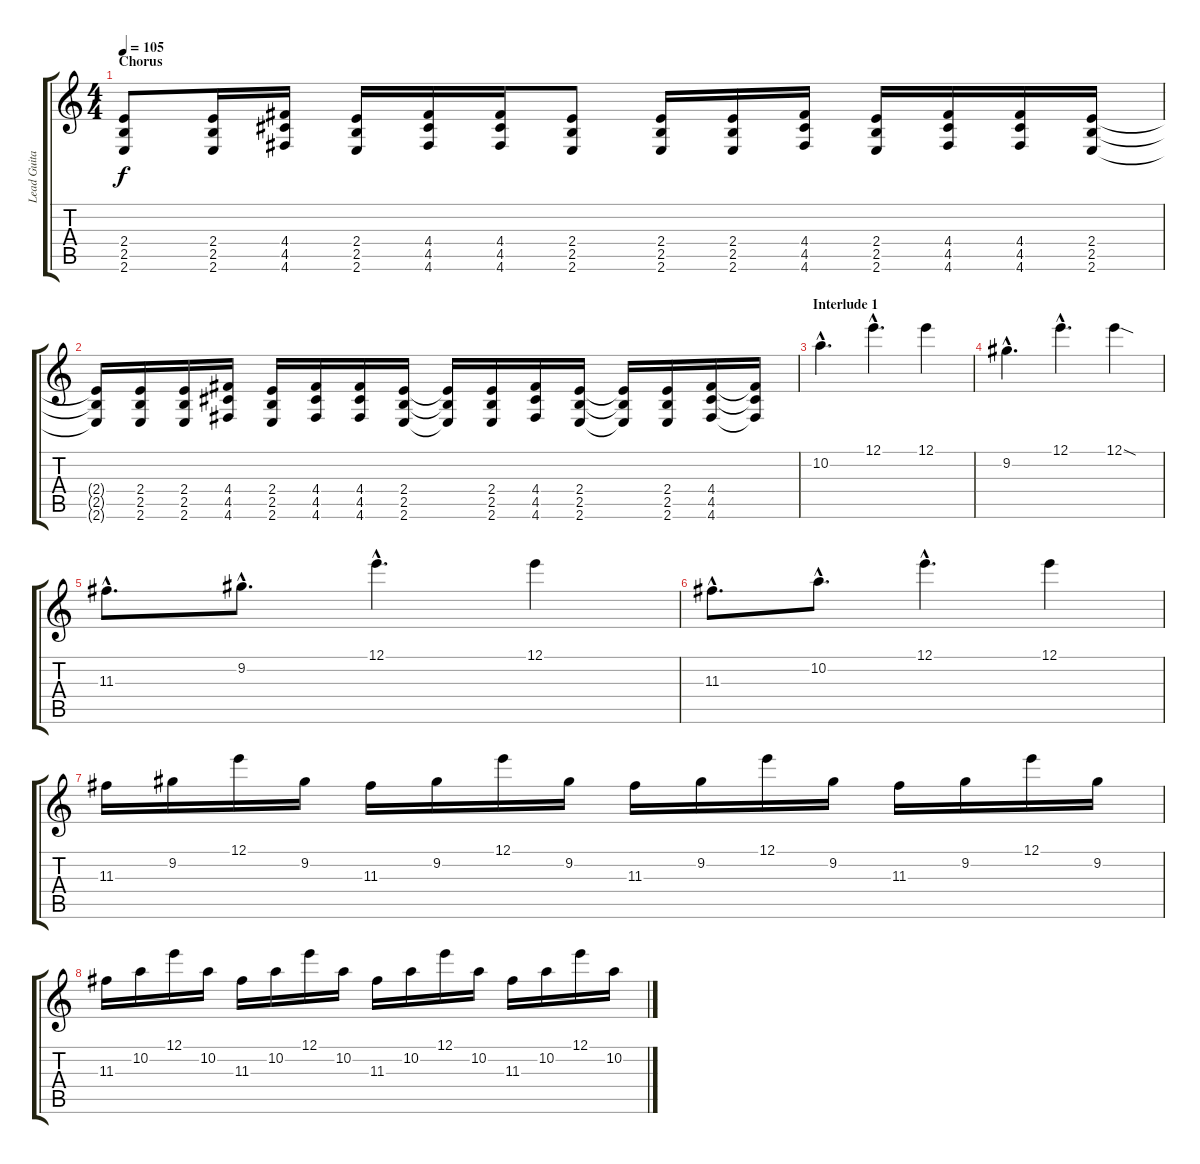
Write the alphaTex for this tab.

\track ("Lead Guitar" "Lead Guita") {instrument distortionguitar}
\staff {score tabs}
\tuning (E4 B3 G3 D3 A2 D2) {hide}
\ts (4 4)
\section ("" "Chorus")
\tempo 105
\clef g2
\ks c
(2.4 2.5 2.6).8{dy f} (2.4 2.5 2.6).16 (4.4 4.5 4.6).16 (2.4 2.5 2.6).16 (4.4 4.5 4.6).16 (4.4 4.5 4.6).16 (2.4 2.5 2.6).8 (2.4 2.5 2.6).16 (2.4 2.5 2.6).16 (4.4 4.5 4.6).16 (2.4 2.5 2.6).16 (4.4 4.5 4.6).16 (4.4 4.5 4.6).16 (2.4 2.5 2.6).16 |
(2.4{t} 2.5{t} 2.6{t}).16 (2.4 2.5 2.6).16 (2.4 2.5 2.6).16 (4.4 4.5 4.6).16 (2.4 2.5 2.6).16 (4.4 4.5 4.6).16 (4.4 4.5 4.6).16 (2.4 2.5 2.6).16 (2.4{t} 2.5{t} 2.6{t}).16 (2.4 2.5 2.6).16 (4.4 4.5 4.6).16 (2.4 2.5 2.6).16 (2.4{t} 2.5{t} 2.6{t}).16 (2.4 2.5 2.6).16 (4.4 4.5 4.6).16 (4.4{t} 4.5{t} 4.6{t}).16 |
\section ("" "Interlude 1")
10.2{hac}.4{d} 12.1{hac}.4{d} 12.1.4 |
9.2{hac}.4{d} 12.1{hac}.4{d} 12.1{sod}.4 |
11.3{hac}.8{d} 9.2{hac}.8{d} 12.1{hac}.4{d} 12.1.4 |
11.3{hac}.8{d} 10.2{hac}.8{d} 12.1{hac}.4{d} 12.1.4 |
11.3.16 9.2.16 12.1.16 9.2.16 11.3.16 9.2.16 12.1.16 9.2.16 11.3.16 9.2.16 12.1.16 9.2.16 11.3.16 9.2.16 12.1.16 9.2.16 |
11.3.16 10.2.16 12.1.16 10.2.16 11.3.16 10.2.16 12.1.16 10.2.16 11.3.16 10.2.16 12.1.16 10.2.16 11.3.16 10.2.16 12.1.16 10.2.16
